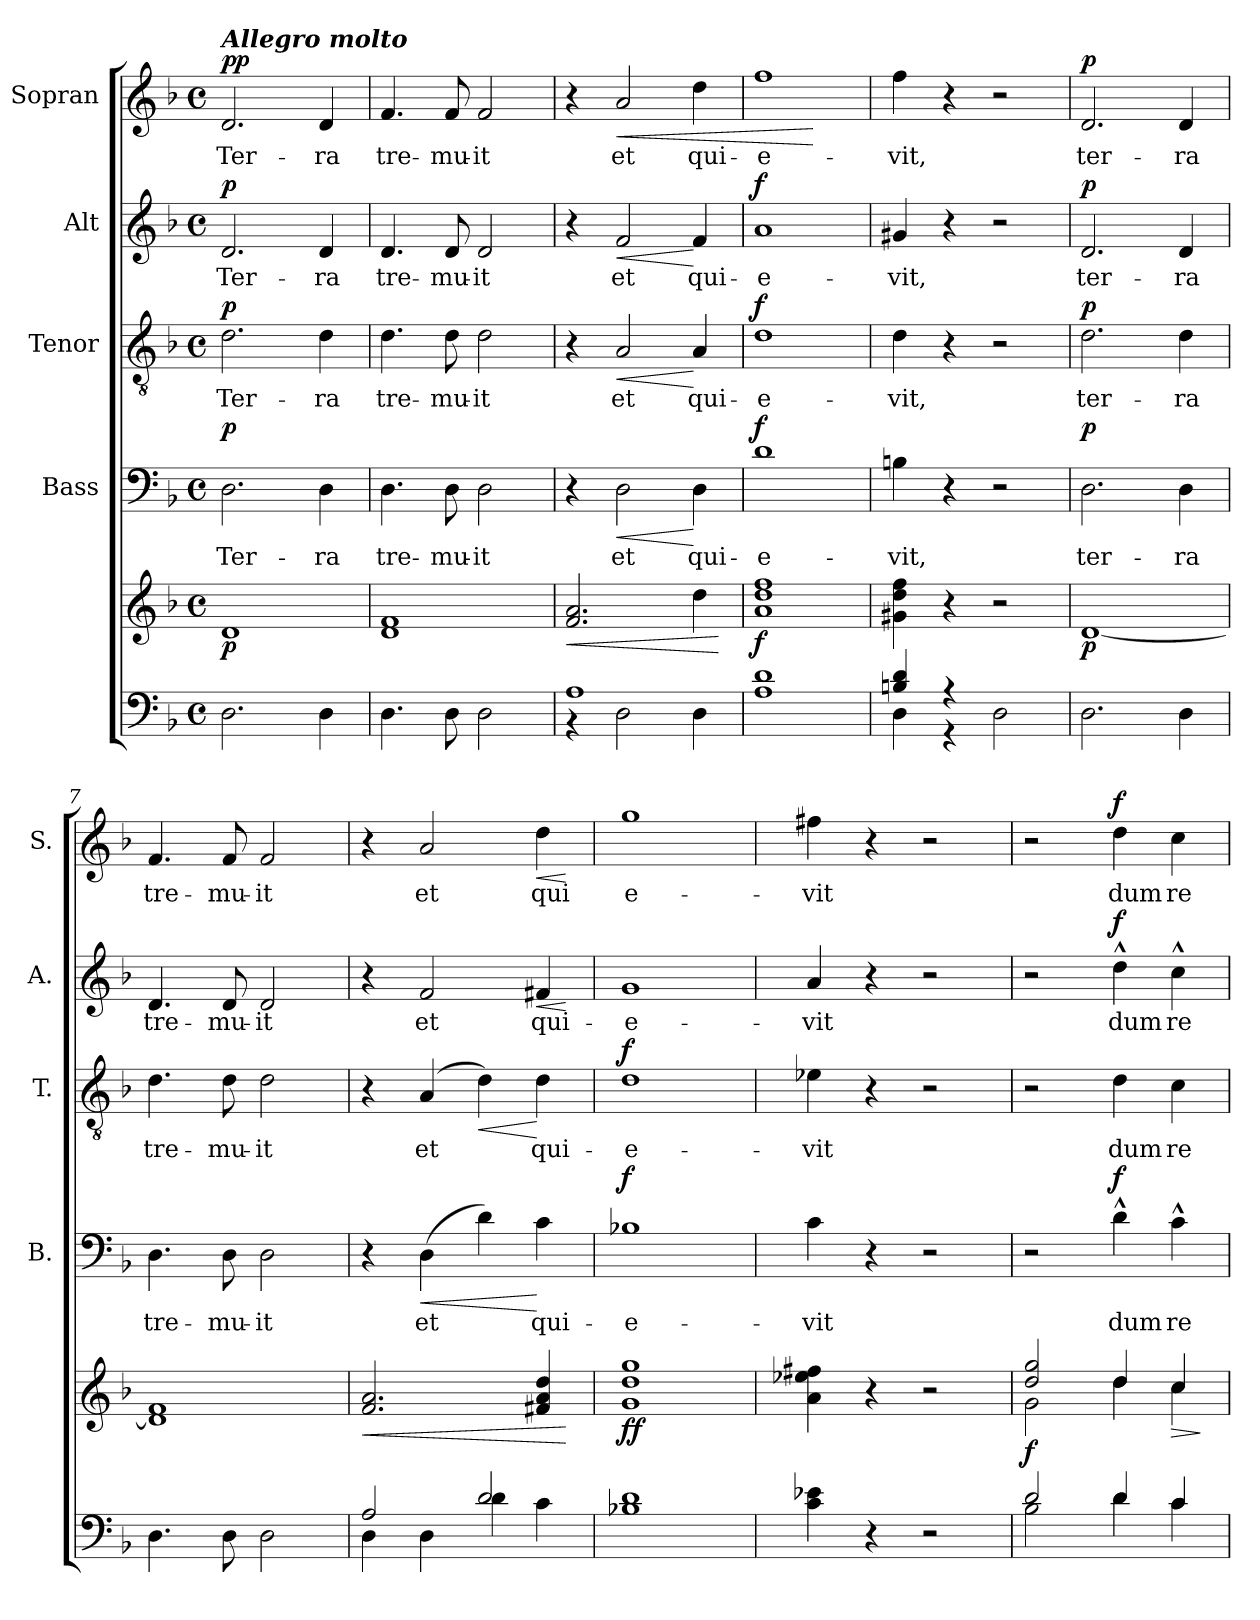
**kern	**kern	**dynam	**kern	**text	**dynam	**kern	**text	**dynam	**kern	**text	**dynam	**kern	**text	**dynam
*part5	*part5	*part5	*part4	*part4	*part4	*part3	*part3	*part3	*part2	*part2	*part2	*part1	*part1	*part1
*staff6	*staff5	*staff5/6	*staff4	*staff4	*staff4	*staff3	*staff3	*staff3	*staff2	*staff2	*staff2	*staff1	*staff1	*staff1
*	*	*	*I"Bass	*	*	*I"Tenor	*	*	*I"Alt	*	*	*I"Sopran	*	*
*	*	*	*I'B.	*	*	*I'T.	*	*	*I'A.	*	*	*I'S.	*	*
*clefF4	*clefG2	*	*clefF4	*	*	*clefGv2	*	*	*clefG2	*	*	*clefG2	*	*
*k[b-]	*k[b-]	*	*k[b-]	*	*	*k[b-]	*	*	*k[b-]	*	*	*k[b-]	*	*
*F:	*F:	*	*F:	*	*	*F:	*	*	*F:	*	*	*F:	*	*
*M4/4	*M4/4	*	*M4/4	*	*	*M4/4	*	*	*M4/4	*	*	*M4/4	*	*
*met(c)	*met(c)	*	*met(c)	*	*	*met(c)	*	*	*met(c)	*	*	*met(c)	*	*
=1	=1	=1	=1	=1	=1	=1	=1	=1	=1	=1	=1	=1	=1	=1
!	!	!	!	!	!	!	!	!	!	!	!	!LO:TX:a:Bi:t=Allegro molto	!	!
!	!	!LO:DY:b	!	!LO:LY:b	!LO:DY:a	!	!LO:LY:b	!LO:DY:a	!	!LO:LY:b	!LO:DY:a	!	!LO:LY:b	!LO:DY:a
2.D\	1d	p	2.D\	Ter-	p	2.d\	Ter-	p	2.d/	Ter-	p	2.d/	Ter-	pp
!	!	!	!	!LO:LY:b	!	!	!LO:LY:b	!	!	!LO:LY:b	!	!	!LO:LY:b	!
4D\	.	.	4D\	-ra	.	4d\	-ra	.	4d/	-ra	.	4d/	-ra	.
=2	=2	=2	=2	=2	=2	=2	=2	=2	=2	=2	=2	=2	=2	=2
!	!	!	!	!LO:LY:b	!	!	!LO:LY:b	!	!	!LO:LY:b	!	!	!LO:LY:b	!
4.D\	1d 1f	.	4.D\	tre-	.	4.d\	tre-	.	4.d/	tre-	.	4.f/	tre-	.
!	!	!	!	!LO:LY:b	!	!	!LO:LY:b	!	!	!LO:LY:b	!	!	!LO:LY:b	!
8D\	.	.	8D\	-mu-	.	8d\	-mu-	.	8d/	-mu-	.	8f/	-mu-	.
!	!	!	!	!LO:LY:b	!	!	!LO:LY:b	!	!	!LO:LY:b	!	!	!LO:LY:b	!
2D\	.	.	2D\	-it	.	2d\	-it	.	2d/	-it	.	2f/	-it	.
=3	=3	=3	=3	=3	=3	=3	=3	=3	=3	=3	=3	=3	=3	=3
*^	*	*	*	*	*	*	*	*	*	*	*	*	*	*
!	!	!	!LO:HP:b	!	!	!	!	!	!	!	!	!	!	!	!
1A	4rBB	2.f/ 2.a/	<	4r	.	.	4r	.	.	4r	.	.	4r	.	.
!	!	!	!	!	!LO:LY:b	!LO:HP:b	!	!LO:LY:b	!LO:HP:b	!	!LO:LY:b	!LO:HP:b	!	!LO:LY:b	!LO:HP:b
.	2D\	.	.	2D\	et	<	2A/	et	<	2f/	et	<	2a/	et	<
!	!	!	!	!	!LO:LY:b	!	!	!LO:LY:b	!	!	!LO:LY:b	!	!	!LO:LY:b	!
.	4D\	4dd\	.	4D\	qui-	[	4A/	qui-	[	4f/	qui-	[	4dd\	qui-	.
*v	*v	*	*	*	*	*	*	*	*	*	*	*	*	*	*
.	.	[	.	.	.	.	.	.	.	.	.	.	.	.
=4	=4	=4	=4	=4	=4	=4	=4	=4	=4	=4	=4	=4	=4	=4
!	!	!LO:DY:b	!	!LO:LY:b	!LO:DY:a	!	!LO:LY:b	!LO:DY:a	!	!LO:LY:b	!LO:DY:a	!	!LO:LY:b	!
1A 1d	1a 1dd 1ff	f	1d	-e-	f	1d	-e-	f	1a	-e-	f	1ff	-e-	.
.	.	.	.	.	.	.	.	.	.	.	.	.	.	[
=5	=5	=5	=5	=5	=5	=5	=5	=5	=5	=5	=5	=5	=5	=5
*^	*	*	*	*	*	*	*	*	*	*	*	*	*	*
!	!	!	!	!	!LO:LY:b	!	!	!LO:LY:b	!	!	!LO:LY:b	!	!	!LO:LY:b	!
4Bn/ 4d/	4D\	4g#X\ 4dd\ 4ff\	.	4Bn\	-vit,	.	4d\	-vit,	.	4g#X/	-vit,	.	4ff\	-vit,	.
4r	4r	4r	.	4r	.	.	4r	.	.	4r	.	.	4r	.	.
2ryy	2D\	2r	.	2r	.	.	2r	.	.	2r	.	.	2r	.	.
=6	=6	=6	=6	=6	=6	=6	=6	=6	=6	=6	=6	=6	=6	=6	=6
!	!	!	!LO:DY:b	!	!LO:LY:b	!LO:DY:a	!	!LO:LY:b	!LO:DY:a	!	!LO:LY:b	!LO:DY:a	!	!LO:LY:b	!LO:DY:a
*v	*v	*	*	*	*	*	*	*	*	*	*	*	*	*	*
2.D\	[1d	p	2.D\	ter-	p	2.d\	ter-	p	2.d/	ter-	p	2.d/	ter-	p
!	!	!	!	!LO:LY:b	!	!	!LO:LY:b	!	!	!LO:LY:b	!	!	!LO:LY:b	!
4D\	.	.	4D\	-ra	.	4d\	-ra	.	4d/	-ra	.	4d/	-ra	.
=7	=7	=7	=7	=7	=7	=7	=7	=7	=7	=7	=7	=7	=7	=7
!	!	!	!	!LO:LY:b	!	!	!LO:LY:b	!	!	!LO:LY:b	!	!	!LO:LY:b	!
4.D\	1d] 1f	.	4.D\	tre-	.	4.d\	tre-	.	4.d/	tre-	.	4.f/	tre-	.
!	!	!	!	!LO:LY:b	!	!	!LO:LY:b	!	!	!LO:LY:b	!	!	!LO:LY:b	!
8D\	.	.	8D\	-mu-	.	8d\	-mu-	.	8d/	-mu-	.	8f/	-mu-	.
!	!	!	!	!LO:LY:b	!	!	!LO:LY:b	!	!	!LO:LY:b	!	!	!LO:LY:b	!
2D\	.	.	2D\	-it	.	2d\	-it	.	2d/	-it	.	2f/	-it	.
=8	=8	=8	=8	=8	=8	=8	=8	=8	=8	=8	=8	=8	=8	=8
*^	*	*	*	*	*	*	*	*	*	*	*	*	*	*
!	!	!	!LO:HP:b	!	!	!	!	!	!	!	!	!	!	!	!
2A/	4D\	2.f/ 2.a/	<	4r	.	.	4r	.	.	4r	.	.	4r	.	.
!	!	!	!	!	!LO:LY:b	!LO:HP:b	!	!LO:LY:b	!	!	!LO:LY:b	!	!	!LO:LY:b	!
.	4D\	.	.	(>4D\	et	<	(4A/	et	.	2f/	et	.	2a/	et	.
!	!	!	!	!	!	!	!	!	!LO:HP:b	!	!	!	!	!	!
2d/	4d\	.	.	4d\)	.	.	4d\)	.	<	.	.	.	.	.	.
!	!	!	!	!	!LO:LY:b	!	!	!LO:LY:b	!	!	!LO:LY:b	!LO:HP:b	!	!LO:LY:b	!LO:HP:b
.	4c\	4f#X/ 4a/ 4dd/	.	4c\	qui-	[	4d\	qui-	[	4f#X/	qui-	<	4dd\	qui	<
*v	*v	*	*	*	*	*	*	*	*	*	*	*	*	*	*
.	.	[	.	.	.	.	.	.	.	.	[	.	.	[
!!LO:LB:g=z
=9	=9	=9	=9	=9	=9	=9	=9	=9	=9	=9	=9	=9	=9	=9
!	!	!LO:DY:b	!	!LO:LY:b	!LO:DY:a	!	!LO:LY:b	!LO:DY:a	!	!LO:LY:b	!	!	!LO:LY:b	!
1B-X 1d	1g 1dd 1gg	ff	1B-X	-e-	f	1d	-e-	f	1g	-e-	.	1gg	e-	.
=10	=10	=10	=10	=10	=10	=10	=10	=10	=10	=10	=10	=10	=10	=10
!	!	!	!	!LO:LY:b	!	!	!LO:LY:b	!	!	!LO:LY:b	!	!	!LO:LY:b	!
4c\ 4e-X\	4a\ 4ee-X\ 4ff#X\	.	4c\	-vit	.	4e-X\	-vit	.	4a/	-vit	.	4ff#X\	-vit	.
4r	4r	.	4r	.	.	4r	.	.	4r	.	.	4r	.	.
2r	2r	.	2r	.	.	2r	.	.	2r	.	.	2r	.	.
=11	=11	=11	=11	=11	=11	=11	=11	=11	=11	=11	=11	=11	=11	=11
*^	*^	*	*	*	*	*	*	*	*	*	*	*	*	*
!	!	!	!	!LO:DY:b	!	!	!	!	!	!	!	!	!	!	!	!
2d/	2B-\	2dd/ 2gg/	2g\	f	2r	.	.	2r	.	.	2r	.	.	2r	.	.
!	!	!	!	!	!	!LO:LY:b	!LO:DY:a	!	!LO:LY:b	!	!	!LO:LY:b	!LO:DY:a	!	!LO:LY:b	!LO:DY:a
4d/	4d\	4dd/	4dd\	.	4d^^>\	dum	f	4d\	dum	.	4dd^^>\	dum	f	4dd\	dum	f
!	!	!	!	!LO:HP:b	!	!LO:LY:b	!	!	!LO:LY:b	!	!	!LO:LY:b	!	!	!LO:LY:b	!
4c/	4c\	4cc/	4cc\	>	4c^^>\	re-	.	4c\	re-	.	4cc^^>\	re-	.	4cc\	re-	.
*v	*v	*	*	*	*	*	*	*	*	*	*	*	*	*	*	*
*	*v	*v	*	*	*	*	*	*	*	*	*	*	*	*	*
.	.	]	.	.	.	.	.	.	.	.	.	.	.	.
=	=	=	=	=	=	=	=	=	=	=	=	=	=	=
*-	*-	*-	*-	*-	*-	*-	*-	*-	*-	*-	*-	*-	*-	*-
